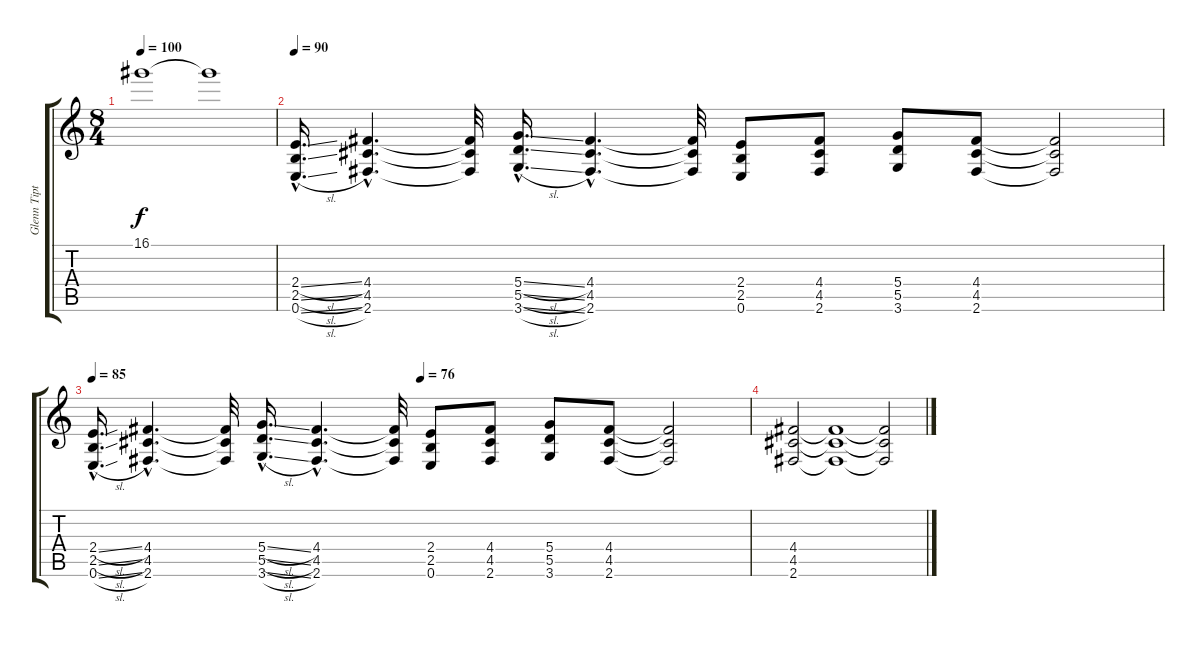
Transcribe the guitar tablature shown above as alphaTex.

\track ("Glenn Tipton" "Glenn Tipt") {instrument overdrivenguitar}
\staff {score tabs}
\tuning (E4 B3 G3 D3 A2 E2) {hide}
\ts (8 4)
\tempo 100
\clef g2
\ks c
16.1{t}.1{dy f} 16.1{t}.1 |
\tempo 90
(2.4{sl hac} 2.5{sl hac} 0.6{sl hac}).16{d} (4.4{hac} 4.5{hac} 2.6{hac}).4{d} (4.4{t} 4.5{t} 2.6{t}).32 (5.4{sl hac} 5.5{sl hac} 3.6{sl hac}).16{d} (4.4{hac} 4.5{hac} 2.6{hac}).4{d} (4.4{t} 4.5{t} 2.6{t}).32 (2.4 2.5 0.6).8 (4.4 4.5 2.6).8 (5.4 5.5 3.6).8 (4.4 4.5 2.6).8 (4.4{t} 4.5{t} 2.6{t}).2 |
\tempo 85
\tempo (76 0.5)
(2.4{sl hac} 2.5{sl hac} 0.6{sl hac}).16{d} (4.4{hac} 4.5{hac} 2.6{hac}).4{d} (4.4{t} 4.5{t} 2.6{t}).32 (5.4{sl hac} 5.5{sl hac} 3.6{sl hac}).16{d} (4.4{hac} 4.5{hac} 2.6{hac}).4{d} (4.4{t} 4.5{t} 2.6{t}).32 (2.4 2.5 0.6).8 (4.4 4.5 2.6).8 (5.4 5.5 3.6).8 (4.4 4.5 2.6).8 (4.4{t} 4.5{t} 2.6{t}).2 |
(4.4 4.5 2.6).2 (4.4{t} 4.5{t} 2.6{t}).1 (4.4{t} 4.5{t} 2.6{t}).2
